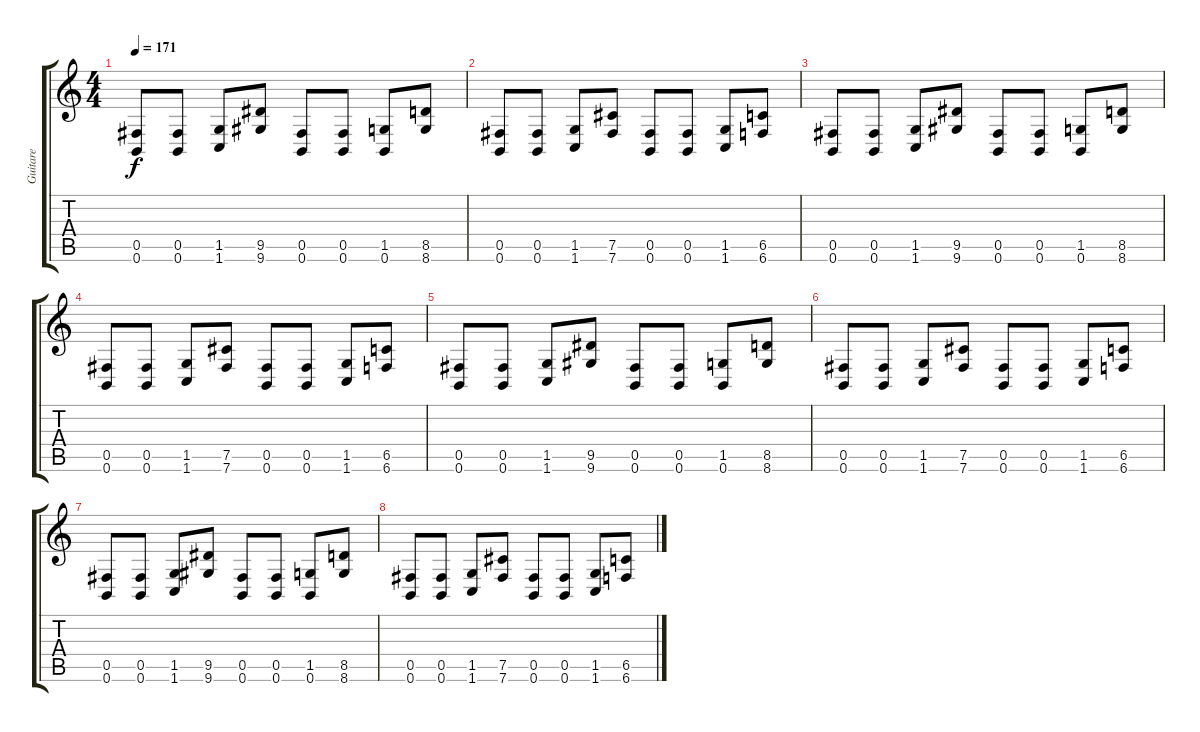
\track ("Guitare" "Guitare") {instrument overdrivenguitar}
\staff {score tabs}
\tuning (Db4 Ab3 E3 B2 Gb2 B1) {hide}
\ts (4 4)
\tempo 171
\clef g2
\ks c
(0.5 0.6).8{dy f} (0.5 0.6).8 (1.5 1.6).8 (9.5 9.6).8 (0.5 0.6).8 (0.5 0.6).8 (1.5 0.6).8 (8.5 8.6).8 |
(0.5 0.6).8 (0.5 0.6).8 (1.5 1.6).8 (7.5 7.6).8 (0.5 0.6).8 (0.5 0.6).8 (1.5 1.6).8 (6.5 6.6).8 |
(0.5 0.6).8 (0.5 0.6).8 (1.5 1.6).8 (9.5 9.6).8 (0.5 0.6).8 (0.5 0.6).8 (1.5 0.6).8 (8.5 8.6).8 |
(0.5 0.6).8 (0.5 0.6).8 (1.5 1.6).8 (7.5 7.6).8 (0.5 0.6).8 (0.5 0.6).8 (1.5 1.6).8 (6.5 6.6).8 |
(0.5 0.6).8 (0.5 0.6).8 (1.5 1.6).8 (9.5 9.6).8 (0.5 0.6).8 (0.5 0.6).8 (1.5 0.6).8 (8.5 8.6).8 |
(0.5 0.6).8 (0.5 0.6).8 (1.5 1.6).8 (7.5 7.6).8 (0.5 0.6).8 (0.5 0.6).8 (1.5 1.6).8 (6.5 6.6).8 |
(0.5 0.6).8 (0.5 0.6).8 (1.5 1.6).8 (9.5 9.6).8 (0.5 0.6).8 (0.5 0.6).8 (1.5 0.6).8 (8.5 8.6).8 |
(0.5 0.6).8 (0.5 0.6).8 (1.5 1.6).8 (7.5 7.6).8 (0.5 0.6).8 (0.5 0.6).8 (1.5 1.6).8 (6.5 6.6).8
